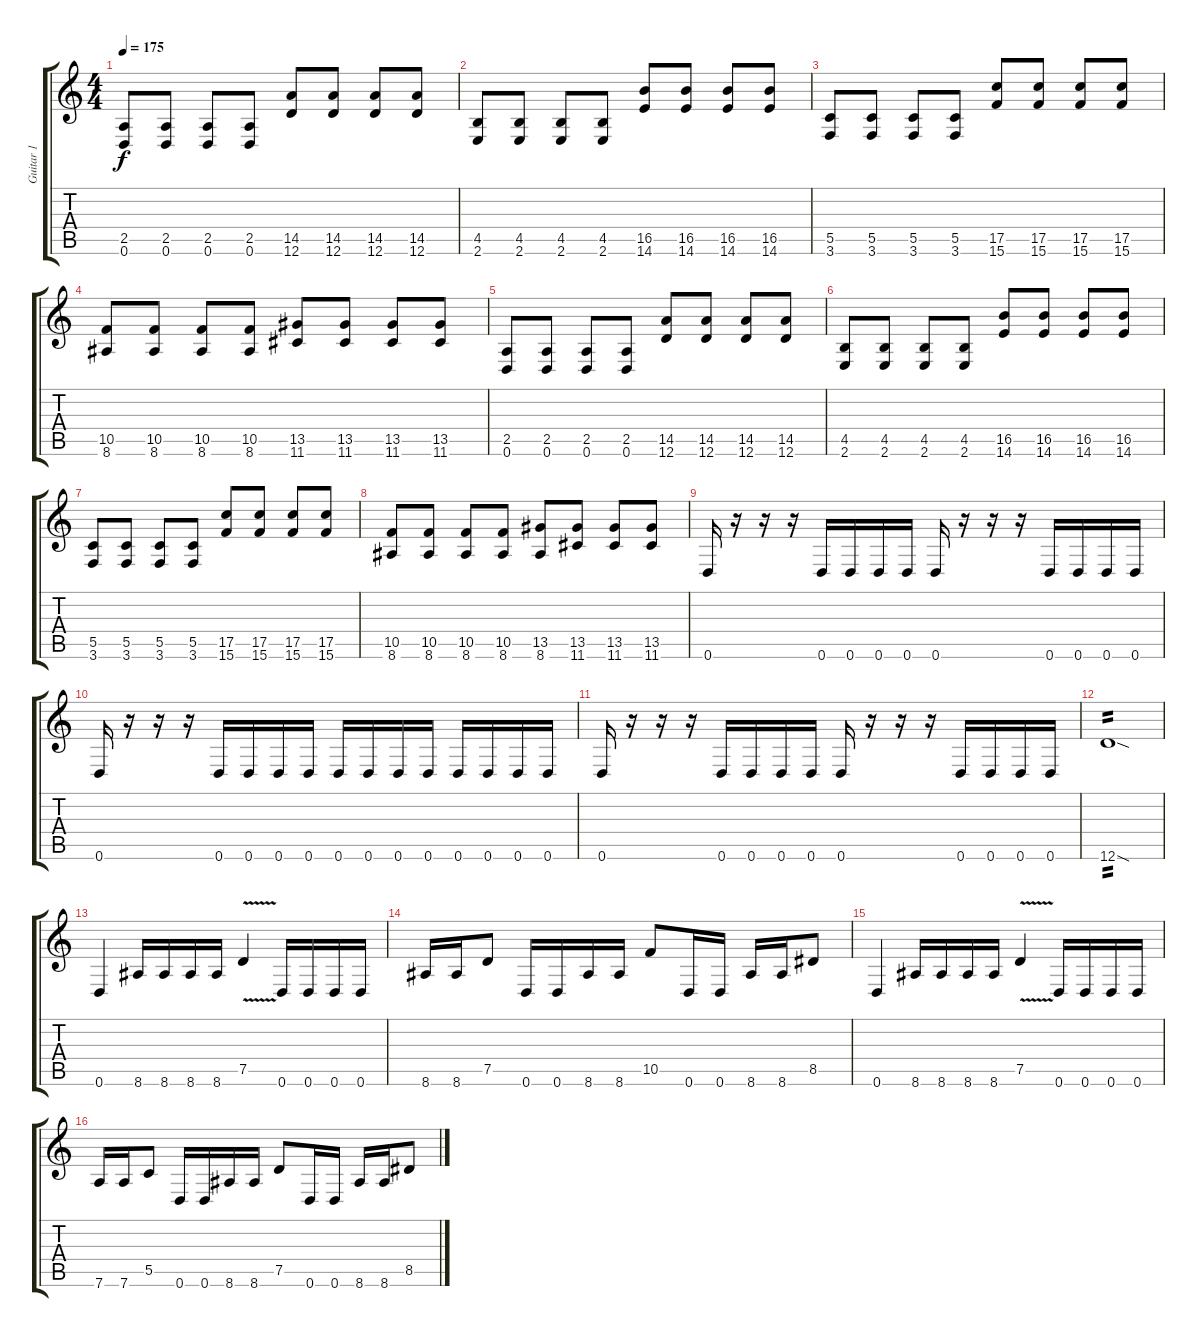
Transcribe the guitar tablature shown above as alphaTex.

\track ("Guitar 1" "Guitar 1") {instrument distortionguitar}
\staff {score tabs}
\tuning (D4 A3 F3 C3 G2 D2) {hide}
\ts (4 4)
\tempo 175
\clef g2
\ks c
(2.5 0.6).8{dy f} (2.5 0.6).8 (2.5 0.6).8 (2.5 0.6).8 (14.5 12.6).8 (14.5 12.6).8 (14.5 12.6).8 (14.5 12.6).8 |
(4.5 2.6).8 (4.5 2.6).8 (4.5 2.6).8 (4.5 2.6).8 (16.5 14.6).8 (16.5 14.6).8 (16.5 14.6).8 (16.5 14.6).8 |
(5.5 3.6).8 (5.5 3.6).8 (5.5 3.6).8 (5.5 3.6).8 (17.5 15.6).8 (17.5 15.6).8 (17.5 15.6).8 (17.5 15.6).8 |
(10.5 8.6).8 (10.5 8.6).8 (10.5 8.6).8 (10.5 8.6).8 (13.5 11.6).8 (13.5 11.6).8 (13.5 11.6).8 (13.5 11.6).8 |
(2.5 0.6).8 (2.5 0.6).8 (2.5 0.6).8 (2.5 0.6).8 (14.5 12.6).8 (14.5 12.6).8 (14.5 12.6).8 (14.5 12.6).8 |
(4.5 2.6).8 (4.5 2.6).8 (4.5 2.6).8 (4.5 2.6).8 (16.5 14.6).8 (16.5 14.6).8 (16.5 14.6).8 (16.5 14.6).8 |
(5.5 3.6).8 (5.5 3.6).8 (5.5 3.6).8 (5.5 3.6).8 (17.5 15.6).8 (17.5 15.6).8 (17.5 15.6).8 (17.5 15.6).8 |
(10.5 8.6).8 (10.5 8.6).8 (10.5 8.6).8 (10.5 8.6).8 (13.5 8.6).8 (13.5 11.6).8 (13.5 11.6).8 (13.5 11.6).8 |
0.6.16 r.16 r.16 r.16 0.6.16 0.6.16 0.6.16 0.6.16 0.6.16 r.16 r.16 r.16 0.6.16 0.6.16 0.6.16 0.6.16 |
0.6.16 r.16 r.16 r.16 0.6.16 0.6.16 0.6.16 0.6.16 0.6.16 0.6.16 0.6.16 0.6.16 0.6.16 0.6.16 0.6.16 0.6.16 |
0.6.16 r.16 r.16 r.16 0.6.16 0.6.16 0.6.16 0.6.16 0.6.16 r.16 r.16 r.16 0.6.16 0.6.16 0.6.16 0.6.16 |
12.6{sod}.1{tp 2} |
0.6.4 8.6.16 8.6.16 8.6.16 8.6.16 7.5{v}.4 0.6.16 0.6.16 0.6.16 0.6.16 |
8.6.16 8.6.16 7.5.8 0.6.16 0.6.16 8.6.16 8.6.16 10.5.8 0.6.16 0.6.16 8.6.16 8.6.16 8.5.8 |
0.6.4 8.6.16 8.6.16 8.6.16 8.6.16 7.5{v}.4 0.6.16 0.6.16 0.6.16 0.6.16 |
7.6.16 7.6.16 5.5.8 0.6.16 0.6.16 8.6.16 8.6.16 7.5.8 0.6.16 0.6.16 8.6.16 8.6.16 8.5.8
